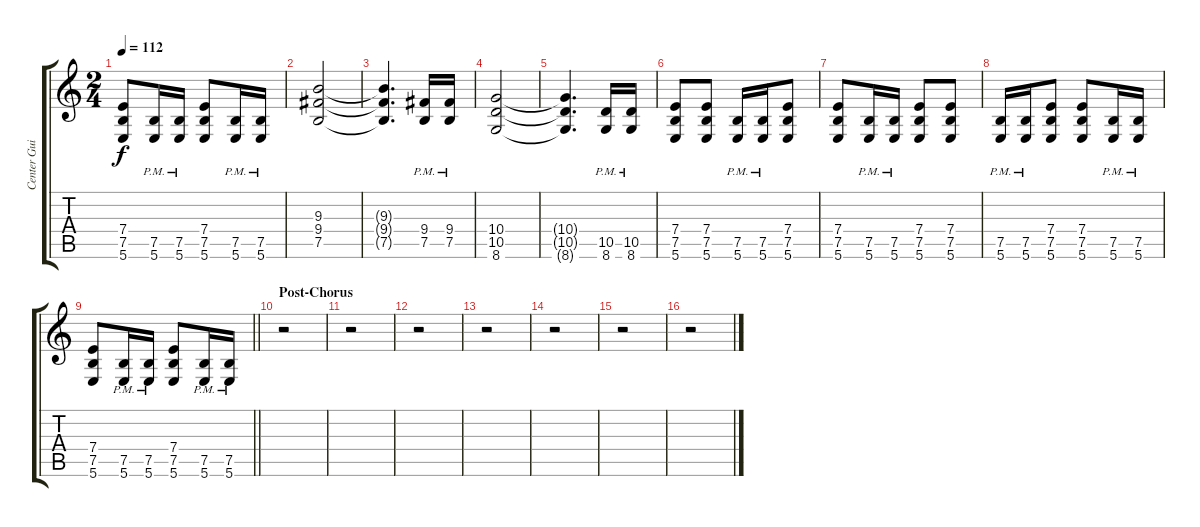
\track ("Center Guitar I" "Center Gui") {instrument distortionguitar}
\staff {score tabs}
\tuning (B3 Gb3 D3 A2 E2 B1) {hide}
\ts (2 4)
\tempo 112
\clef g2
\ks c
(7.4 7.5 5.6).8{dy f} (7.5{pm} 5.6{pm}).16 (7.5{pm} 5.6{pm}).16 (7.4 7.5 5.6).8 (7.5{pm} 5.6{pm}).16 (7.5{pm} 5.6{pm}).16 |
(9.3 9.4 7.5).2 |
(9.3{t} 9.4{t} 7.5{t}).4{d} (9.4{pm} 7.5{pm}).16 (9.4{pm} 7.5{pm}).16 |
(10.4 10.5 8.6).2 |
(10.4{t} 10.5{t} 8.6{t}).4{d} (10.5{pm} 8.6{pm}).16 (10.5{pm} 8.6{pm}).16 |
(7.4 7.5 5.6).8 (7.4 7.5 5.6).8 (7.5{pm} 5.6{pm}).16 (7.5{pm} 5.6{pm}).16 (7.4 7.5 5.6).8 |
(7.4 7.5 5.6).8 (7.5{pm} 5.6{pm}).16 (7.5{pm} 5.6{pm}).16 (7.4 7.5 5.6).8 (7.4 7.5 5.6).8 |
(7.5{pm} 5.6{pm}).16 (7.5{pm} 5.6{pm}).16 (7.4 7.5 5.6).8 (7.4 7.5 5.6).8 (7.5{pm} 5.6{pm}).16 (7.5{pm} 5.6{pm}).16 |
\barLineRight lightlight
(7.4 7.5 5.6).8 (7.5{pm} 5.6{pm}).16 (7.5{pm} 5.6{pm}).16 (7.4 7.5 5.6).8 (7.5{pm} 5.6{pm}).16 (7.5{pm} 5.6{pm}).16 |
\section ("" "Post-Chorus")
r.2 |
r.2 |
r.2 |
r.2 |
r.2 |
r.2 |
r.2
